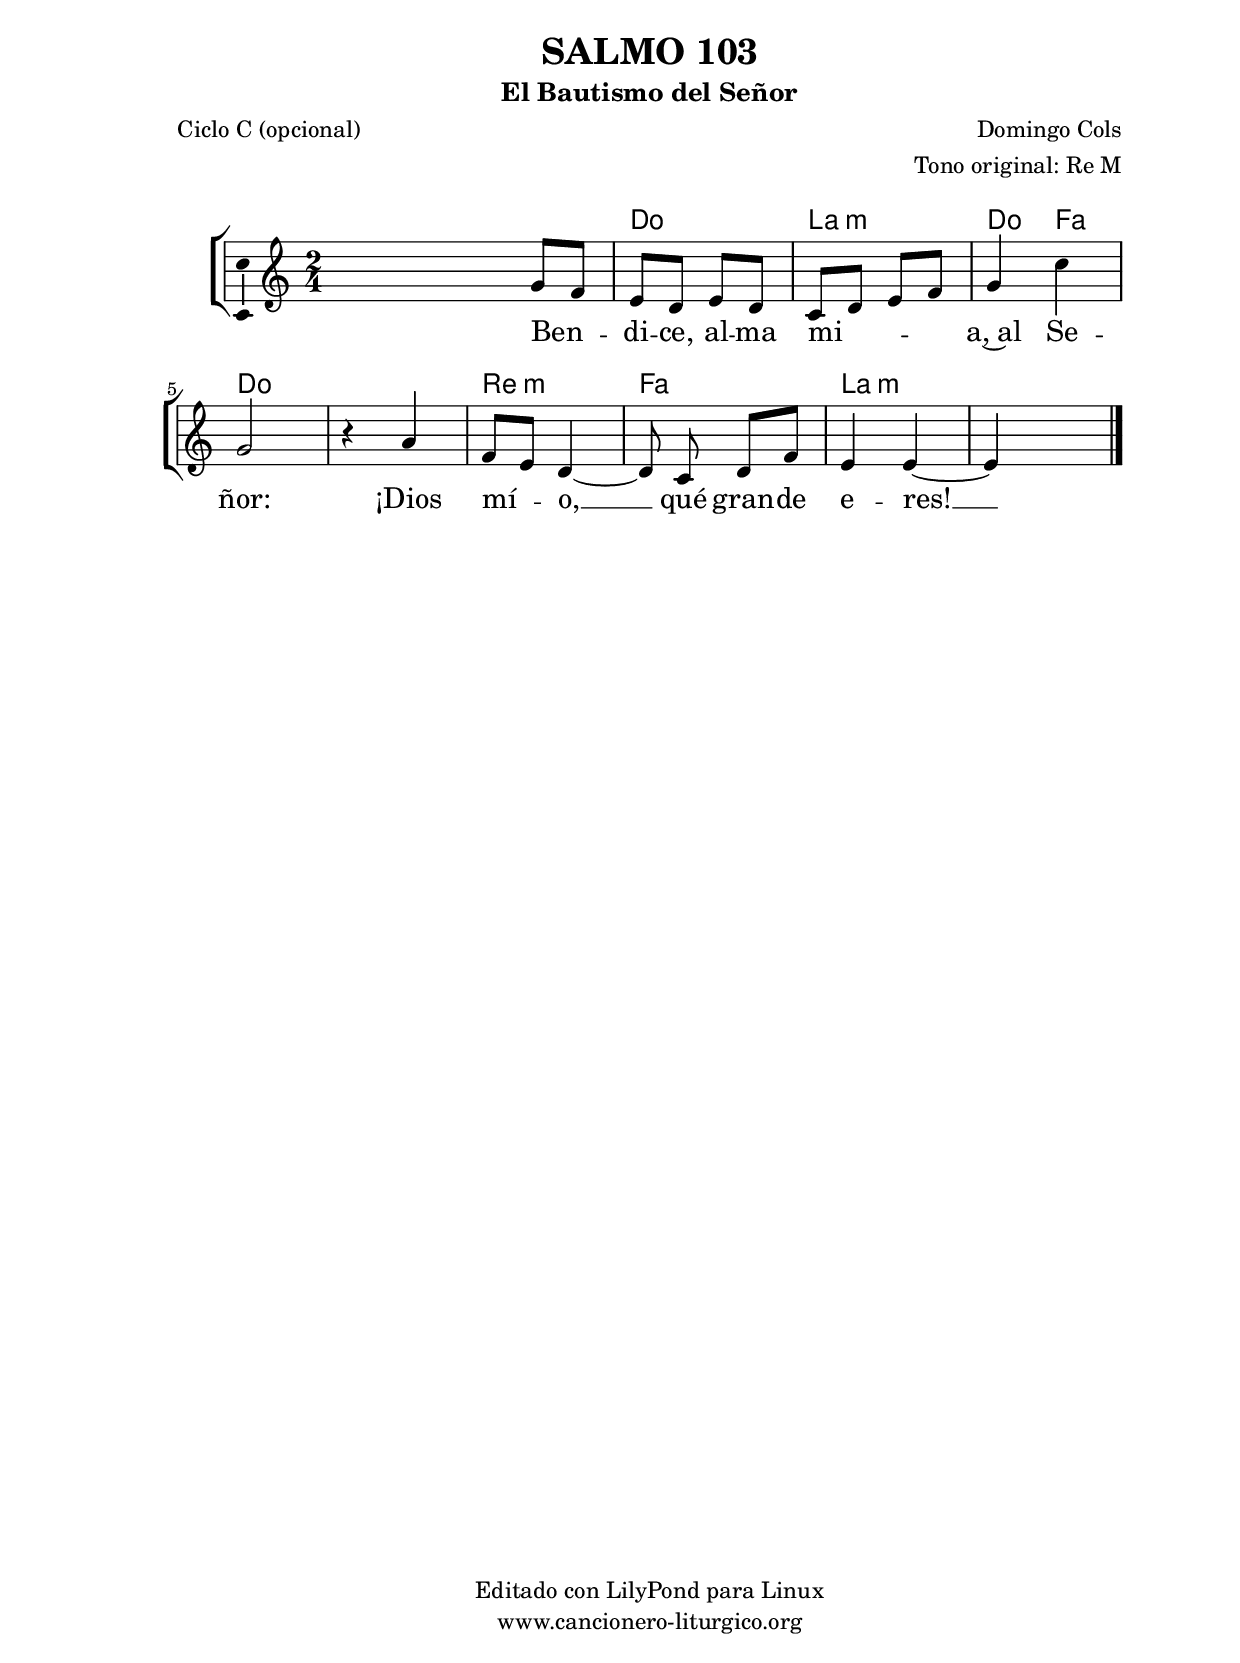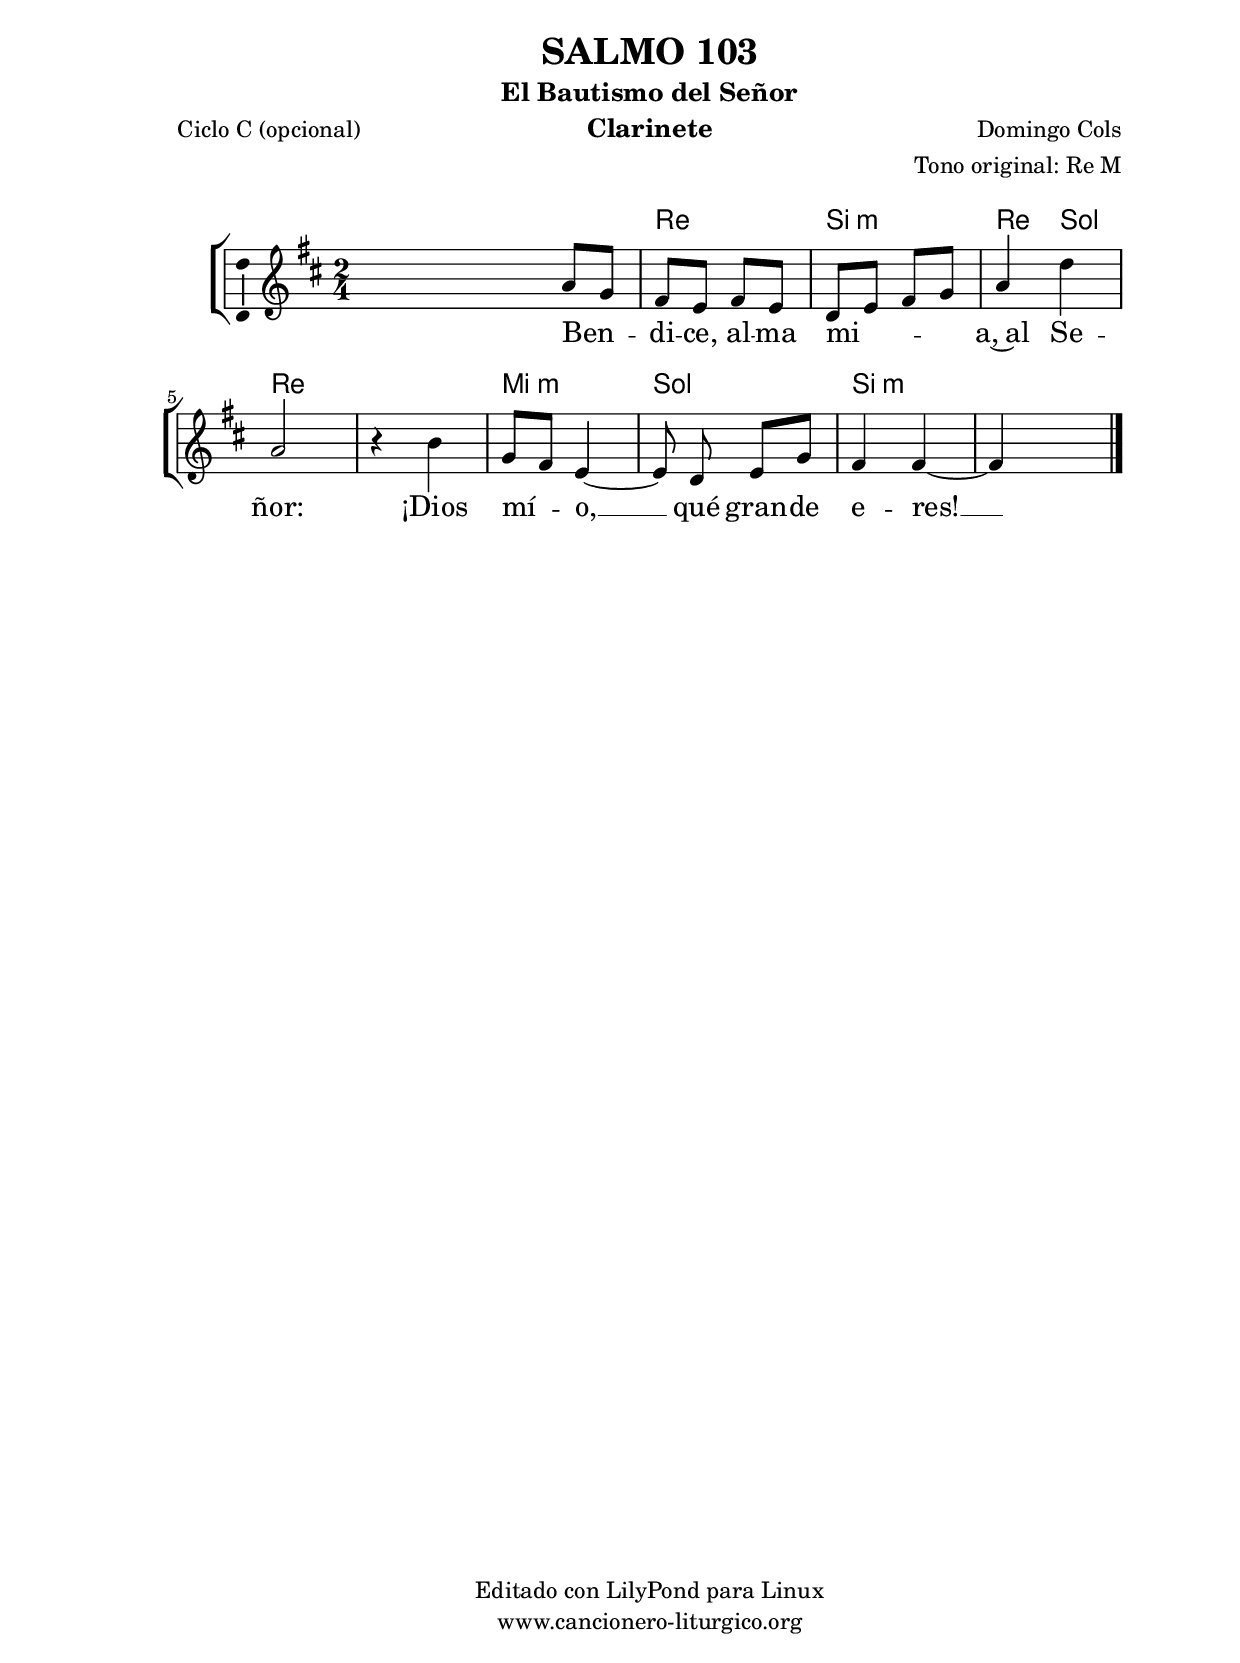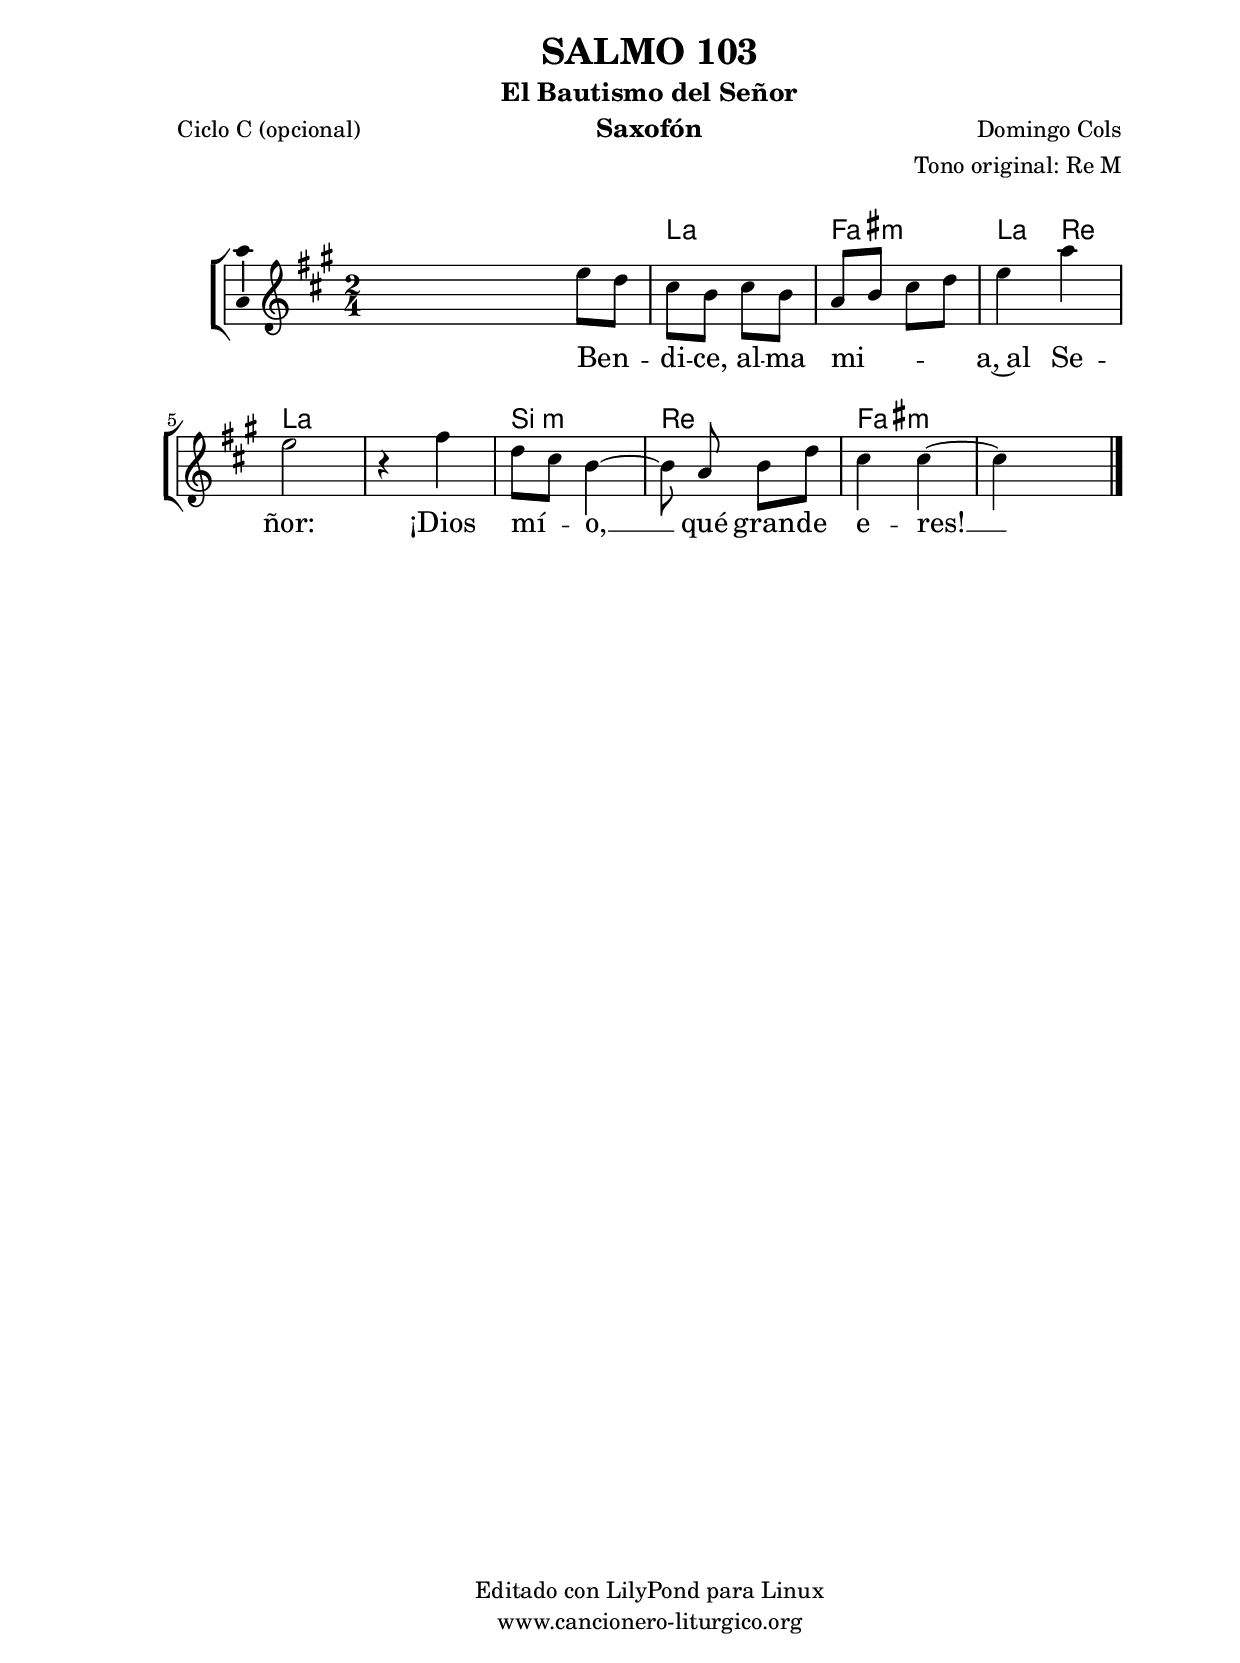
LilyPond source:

%
%para convertir .midi en .wav:
%timidity filename.midi -Ow -o finename.wav
%
%
%Para convertir de .wav a .mp3:
%lame -h -m j filename.wav
%
%
%para escuchar el midi:
%timidity nombrefichero.midi
%


%versión de lilypond para la que se ha escrito esta partitura:
\version "2.16.0"

	%Tamaño papel
	#(set-default-paper-size "a4")
	%Tamaño partitura
	#(set-global-staff-size 20)
	%No responde al pulsar sobre una nota
	#(ly:set-option 'point-and-click #f)

%parámetros del encabezamiento:
\header {
	title = "SALMO 103"
	subtitle = "El Bautismo del Señor"
	composer = "Domingo Cols"
	poet = "Ciclo C (opcional)"
	meter = ""
	arranger = "Tono original: Re M"
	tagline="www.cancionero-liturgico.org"
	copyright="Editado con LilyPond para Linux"
	tiempo = "Navidad"
	usos = "Salmo"
	letra = "Bendice, alma mia, al Señor: ¡Dios mío, qué grande eres!"
	}

%parámetros asociados al papel:
\paper  {
	oddHeaderMarkup = \markup {\fill-line { \on-the-fly #not-first-page \fromproperty #'header:title \on-the-fly #not-first-page \fromproperty #'header:composer }}
	evenHeaderMarkup = \markup {\fill-line { \fromproperty #'header:composer \fromproperty #'header:title }}
	#(set-paper-size "a4")
	print-page-number = ##f
	first-page-number = 1
	print-first-page-number = ##f
%	head-separation = 3.0 \cm
	top-margin = 2.0 \cm
	bottom-margin = 0.5\cm
%%%	bottom-margin = -1.0\cm
	left-margin = 3.0 \cm
	line-width = 16.0 \cm 
	indent = 8\mm
	interscoreline = 2.\mm
	between-system-space = 15\mm
%	para que las partituras no llenen la hoja:
	ragged-bottom = ##t
%	idem para la última hoja:
	ragged-last-bottom = ##f
%	para que las partituras llenen el ancho del papel:
	ragged-last = ##f
	after-title-space = 2.5 \cm
%page-count=1
%system-count=8

	%Flexible Vertical Spacing
%	markup-markup-spacing =
%	#'((basic-distance . 15) (minimum-distance . 15) (padding . 3))
	markup-system-spacing =
	#'((basic-distance . 15) (minimum-distance . 15) (padding . 3))
	system-system-spacing =
	#'((basic-distance . 15) (minimum-distance . 15) (padding . 3))
	score-system-spacing =
	#'((basic-distance . 15) (minimum-distance . 15) (padding . 5))
%	top-system-spacing = % header
%	#'((basic-distance . 8) (minimum-distance . 0) (padding . 3))
%	top-markup-spacing =
%	#'((basic-distance . 20) (minimum-distance . 20) (padding . 3))
	last-bottom-spacing = % footer
	#'((basic-distance . 5) (minimum-distance . 5) (padding . 3))
%	score-markup-spacing =
%	#'((basic-distance . 16) (minimum-distance . 13) (padding . 3))

	}


%parámetros que afectan a toda la partitura:
global =  {
	%clave de sol (G):
	\clef G
	%armadura:
	\transpose d c
	\key d \major
	\tempo 4=80
	\set Score.tempoHideNote = ##t
	}


acordes = {
	\italianChords
	\chordmode {
	\transpose d c
{

s2
d2 b:m d4 g d2 s e:m g b:m s

	}
	}
}

melodia = 
	\transpose d c
{
	\relative c''{

\time 2/4
s4 a8 g
fis8 e fis e
d8 e fis g
a4 d
a2
r4 b4
g8 fis e4~
e8 \noBeam d e g
fis4 fis~
fis4 s4

	\bar "|."
	}
	}


texto = \lyricmode {
Ben -- _ di -- ce, al -- ma mi -- _ _ _ a,~al Se -- ñor:
¡Dios mí -- _ o, __ qué gran -- de e -- res! __
	}


acordesStaff = \context ChordNames = acordesStaff <<
	\set chordChanges = ##t
	\acordes
	>>


vozStaff = \context Voice = vozStaff
\with {\consists "Ambitus_engraver"}
<<
%	\set Staff.instrumentName = ""
%	\set Staff.shortInstrumentName = ""
%	\set Staff.midiInstrument = #"clarinet"
%	\set Staff.midiInstrument = #"cello"
%	\set Staff.midiInstrument = #"flute"
	\set Staff.midiInstrument = #"electric guitar (jazz)"
%	\set Staff.midiInstrument = #"english horn"
%	\set Staff.midiInstrument = #"violin"
%	\set Staff.midiInstrument = #"glockenspiel"
	\set Staff.midiMinimumVolume = #0.7
	\set Staff.midiMaximumVolume = #0.9
	\global
	\melodia
	>>


textoStaff = \context Lyrics = textoStaff <<
	\lyricsto vozStaff \texto
	>>

\book {
	\score {
		\context ChoirStaff {
			\override StaffGroup.SystemStartBracket #'collapse-height = #1
			\override Score.SystemStartBar #'collapse-height = #1
			<<
			\acordesStaff
			\vozStaff
			\textoStaff
			>>
			}
		\layout {
	    		\context {
				\Lyrics
				\override LyricText #'font-size = #2
				}
	   		 \context {
				\Score
				%fontSize = #3
				\override StaffSymbol #'staff-space = #(magstep +3)
				%\override Beam #'thickness = #0.55
				%\override SpacingSpanner #'spacing-increment = #1.0
				%\override Slur #'height-limit = #1.5
				}
			}
		}
	\score {
		\unfoldRepeats
		\context ChoirStaff {
			<<
			\acordesStaff
			\vozStaff
			>>
			}
		\midi {
	  		\context {
	  			\Score
				tempoWholesPerMinute = #(ly:make-moment 70 4)
				}
			}
		}
	}

%Partitura para clarinete
#(define output-suffix "C")
\book {
	\header{
		instrument = "Clarinete"
		}
	\score {
		\context ChoirStaff {
			\override StaffGroup.SystemStartBracket #'collapse-height = #1
			\override Score.SystemStartBar #'collapse-height = #1
\transpose c d
			<<
			\acordesStaff
			\vozStaff
			\textoStaff
			>>
			}
		\layout {
	    		\context {
				\Lyrics
				\override LyricText #'font-size = #2
				}
	   		 \context {
				\Score
				%fontSize = #3
				\override StaffSymbol #'staff-space = #(magstep +3)
				%\override Beam #'thickness = #0.55
				%\override SpacingSpanner #'spacing-increment = #1.0
				%\override Slur #'height-limit = #1.5
				}
			}
		}
	}

%Partitura para saxofón
#(define output-suffix "S")
\book {
	\header{
		instrument = "Saxofón"
		}
	\score {
		\context ChoirStaff {
			\override StaffGroup.SystemStartBracket #'collapse-height = #1
			\override Score.SystemStartBar #'collapse-height = #1
\transpose c a
			<<
			\acordesStaff
			\vozStaff
			\textoStaff
			>>
			}
		\layout {
	    		\context {
				\Lyrics
				\override LyricText #'font-size = #2
				}
	   		 \context {
				\Score
				%fontSize = #3
				\override StaffSymbol #'staff-space = #(magstep +3)
				%\override Beam #'thickness = #0.55
				%\override SpacingSpanner #'spacing-increment = #1.0
				%\override Slur #'height-limit = #1.5
				}
			}
		}
	}

